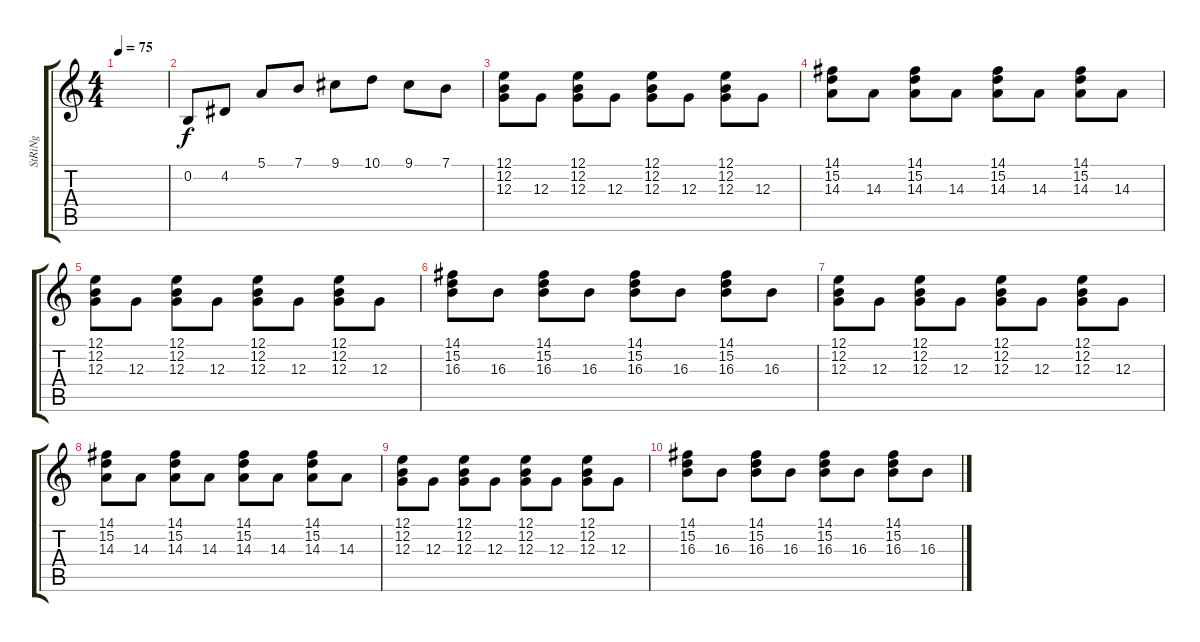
\track ("StRiNg" "StRiNg") {instrument stringensemble1}
\staff {score tabs}
\tuning (E4 B3 G3 D3 A2 E2) {hide}
\ts (4 4)
\tempo 75
\clef g2
\ks c
|
0.2.8 4.2.8 5.1.8 7.1.8 9.1.8 10.1.8 9.1.8 7.1.8 |
(12.1 12.2 12.3).8 12.3.8 (12.1 12.2 12.3).8 12.3.8 (12.1 12.2 12.3).8 12.3.8 (12.1 12.2 12.3).8 12.3.8 |
(14.1 15.2 14.3).8 14.3.8 (14.1 15.2 14.3).8 14.3.8 (14.1 15.2 14.3).8 14.3.8 (14.1 15.2 14.3).8 14.3.8 |
(12.1 12.2 12.3).8 12.3.8 (12.1 12.2 12.3).8 12.3.8 (12.1 12.2 12.3).8 12.3.8 (12.1 12.2 12.3).8 12.3.8 |
(14.1 15.2 16.3).8 16.3.8 (14.1 15.2 16.3).8 16.3.8 (14.1 15.2 16.3).8 16.3.8 (14.1 15.2 16.3).8 16.3.8 |
(12.1 12.2 12.3).8 12.3.8 (12.1 12.2 12.3).8 12.3.8 (12.1 12.2 12.3).8 12.3.8 (12.1 12.2 12.3).8 12.3.8 |
(14.1 15.2 14.3).8 14.3.8 (14.1 15.2 14.3).8 14.3.8 (14.1 15.2 14.3).8 14.3.8 (14.1 15.2 14.3).8 14.3.8 |
(12.1 12.2 12.3).8 12.3.8 (12.1 12.2 12.3).8 12.3.8 (12.1 12.2 12.3).8 12.3.8 (12.1 12.2 12.3).8 12.3.8 |
(14.1 15.2 16.3).8 16.3.8 (14.1 15.2 16.3).8 16.3.8 (14.1 15.2 16.3).8 16.3.8 (14.1 15.2 16.3).8 16.3.8
